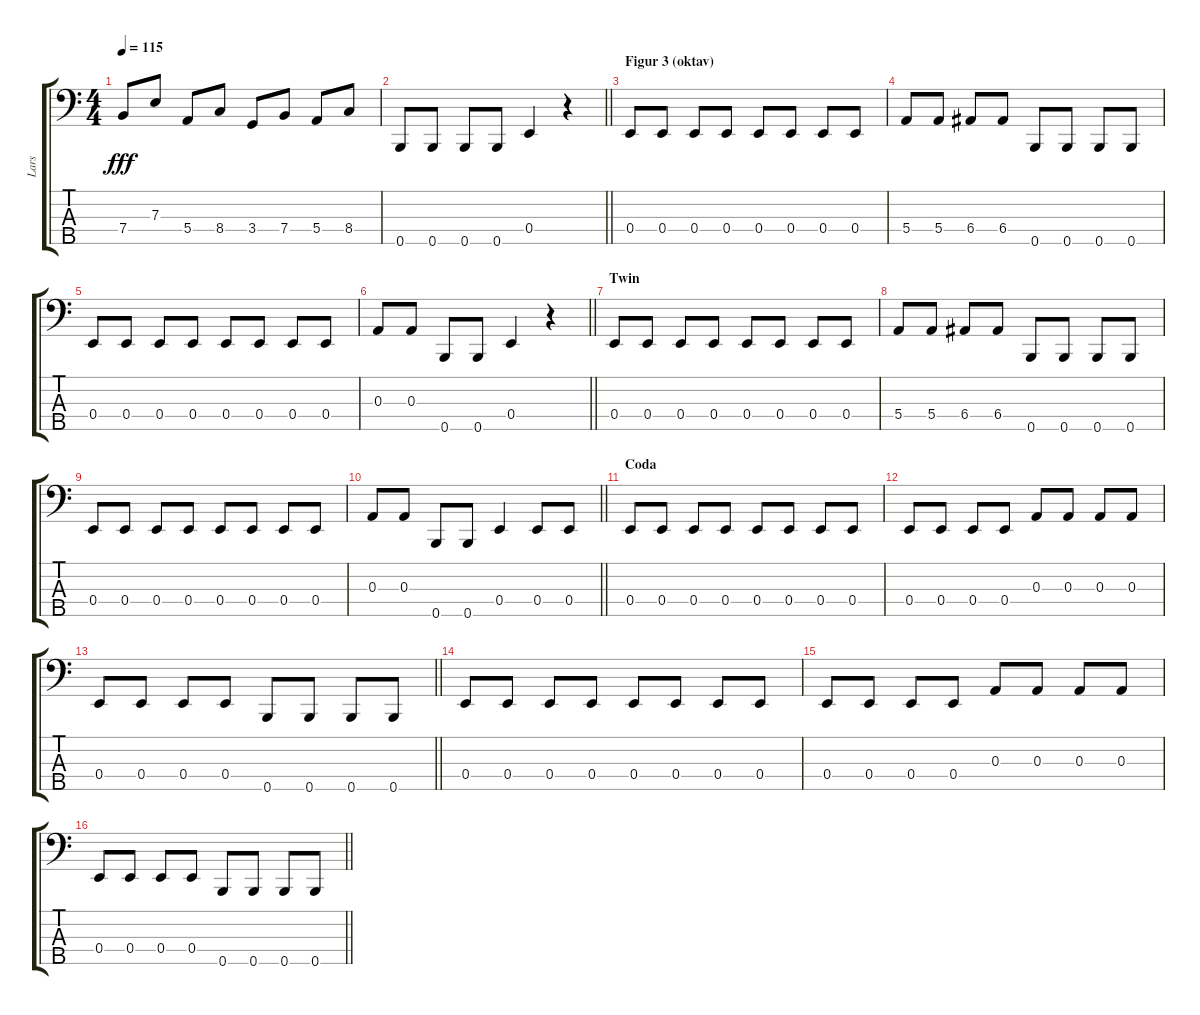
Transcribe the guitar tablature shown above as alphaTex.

\track ("Lars" "Lars") {instrument electricbassfinger}
\staff {score tabs}
\tuning (Gb2 D2 A1 E1 B0) {hide}
\ts (4 4)
\tempo 115
\clef f4
\ks c
7.4.8{dy fff} 7.3.8 5.4.8 8.4.8 3.4.8 7.4.8 5.4.8 8.4.8 |
\barLineRight lightlight
0.5.8 0.5.8 0.5.8 0.5.8 0.4.4 r.4 |
\section ("" "Figur 3 (oktav)")
0.4.8 0.4.8 0.4.8 0.4.8 0.4.8 0.4.8 0.4.8 0.4.8 |
5.4.8 5.4.8 6.4.8 6.4.8 0.5.8 0.5.8 0.5.8 0.5.8 |
0.4.8 0.4.8 0.4.8 0.4.8 0.4.8 0.4.8 0.4.8 0.4.8 |
\barLineRight lightlight
0.3.8 0.3.8 0.5.8 0.5.8 0.4.4 r.4 |
\section ("" "Twin")
0.4.8 0.4.8 0.4.8 0.4.8 0.4.8 0.4.8 0.4.8 0.4.8 |
5.4.8 5.4.8 6.4.8 6.4.8 0.5.8 0.5.8 0.5.8 0.5.8 |
0.4.8 0.4.8 0.4.8 0.4.8 0.4.8 0.4.8 0.4.8 0.4.8 |
\barLineRight lightlight
0.3.8 0.3.8 0.5.8 0.5.8 0.4.4 0.4.8 0.4.8 |
\section ("" "Coda")
0.4.8 0.4.8 0.4.8 0.4.8 0.4.8 0.4.8 0.4.8 0.4.8 |
0.4.8 0.4.8 0.4.8 0.4.8 0.3.8 0.3.8 0.3.8 0.3.8 |
\barLineRight lightlight
0.4.8 0.4.8 0.4.8 0.4.8 0.5.8 0.5.8 0.5.8 0.5.8 |
0.4.8 0.4.8 0.4.8 0.4.8 0.4.8 0.4.8 0.4.8 0.4.8 |
0.4.8 0.4.8 0.4.8 0.4.8 0.3.8 0.3.8 0.3.8 0.3.8 |
\barLineRight lightlight
0.4.8 0.4.8 0.4.8 0.4.8 0.5.8 0.5.8 0.5.8 0.5.8
